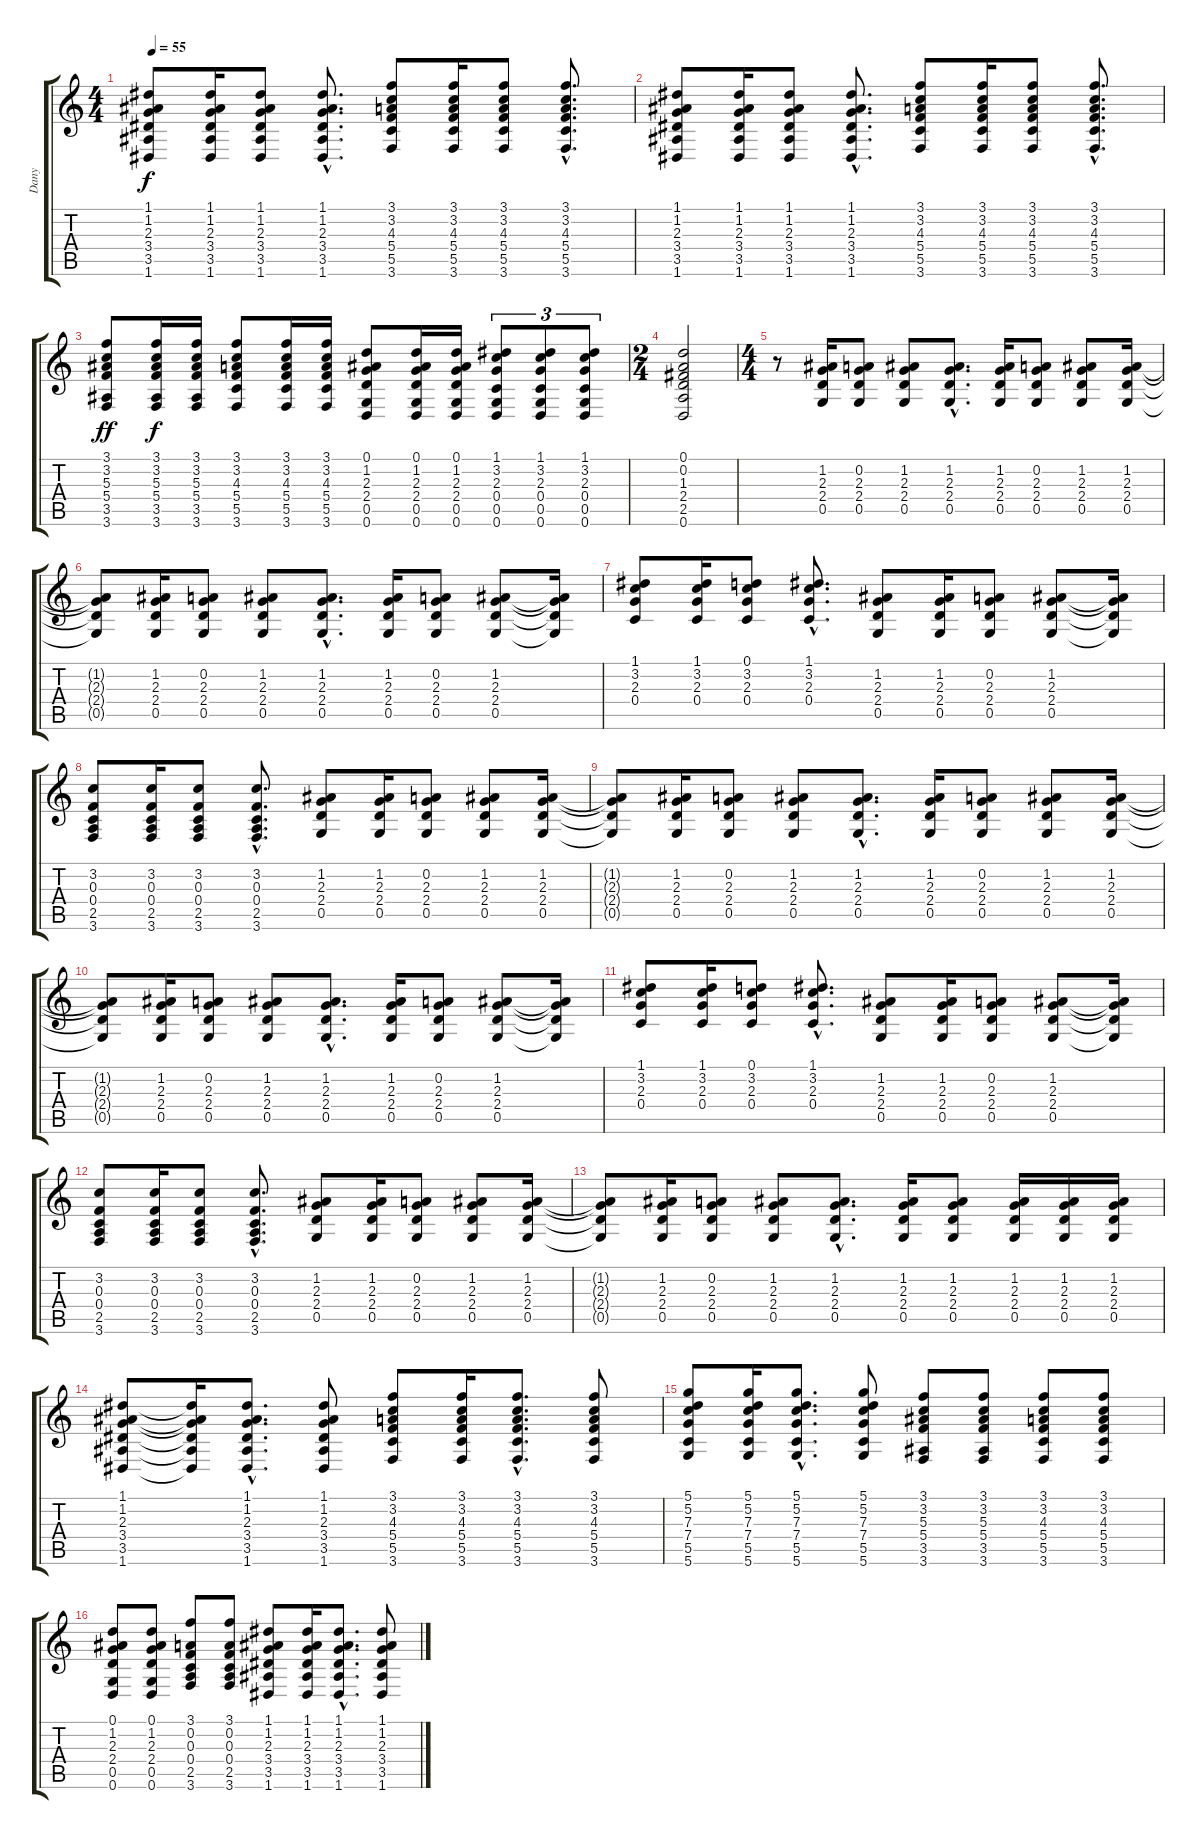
\track ("Dany" "Dany") {instrument acousticguitarsteel}
\staff {score tabs}
\tuning (D4 A3 F3 C3 G2 D2) {hide}
\ts (4 4)
\tempo 55
\clef g2
\ks c
(1.1 1.2 2.3 3.4 3.5 1.6).8{dy f} (1.1 1.2 2.3 3.4 3.5 1.6).16 (1.1 1.2 2.3 3.4 3.5 1.6).8 (1.1{hac} 1.2{hac} 2.3{hac} 3.4{hac} 3.5{hac} 1.6{hac}).8{d} (3.1 3.2 4.3 5.4 5.5 3.6).8 (3.1 3.2 4.3 5.4 5.5 3.6).16 (3.1 3.2 4.3 5.4 5.5 3.6).8 (3.1{hac} 3.2{hac} 4.3{hac} 5.4{hac} 5.5{hac} 3.6{hac}).8{d} |
(1.1 1.2 2.3 3.4 3.5 1.6).8 (1.1 1.2 2.3 3.4 3.5 1.6).16 (1.1 1.2 2.3 3.4 3.5 1.6).8 (1.1{hac} 1.2{hac} 2.3{hac} 3.4{hac} 3.5{hac} 1.6{hac}).8{d} (3.1 3.2 4.3 5.4 5.5 3.6).8 (3.1 3.2 4.3 5.4 5.5 3.6).16 (3.1 3.2 4.3 5.4 5.5 3.6).8 (3.1{hac} 3.2{hac} 4.3{hac} 5.4{hac} 5.5{hac} 3.6{hac}).8{d} |
(3.1 3.2 5.3 5.4 3.5 3.6).8{dy ff} (3.1 3.2 5.3 5.4 3.5 3.6).16{dy f} (3.1 3.2 5.3 5.4 3.5 3.6).16 (3.1 3.2 4.3 5.4 5.5 3.6).8 (3.1 3.2 4.3 5.4 5.5 3.6).16 (3.1 3.2 4.3 5.4 5.5 3.6).16 (0.1 1.2 2.3 2.4 0.5 0.6).8 (0.1 1.2 2.3 2.4 0.5 0.6).16 (0.1 1.2 2.3 2.4 0.5 0.6).16 (1.1 3.2 2.3 0.4 0.5 0.6).8{tu (3 2)} (1.1 3.2 2.3 0.4 0.5 0.6).8{tu (3 2)} (1.1 3.2 2.3 0.4 0.5 0.6).8{tu (3 2)} |
\ts (2 4)
(0.1 0.2 1.3 2.4 2.5 0.6).2 |
\ts (4 4)
r.8 (1.2 2.3 2.4 0.5).16 (0.2 2.3 2.4 0.5).8 (1.2 2.3 2.4 0.5).8 (1.2{hac} 2.3{hac} 2.4{hac} 0.5{hac}).8{d} (1.2 2.3 2.4 0.5).16 (0.2 2.3 2.4 0.5).8 (1.2 2.3 2.4 0.5).8 (1.2 2.3 2.4 0.5).16 |
(1.2{t} 2.3{t} 2.4{t} 0.5{t}).8 (1.2 2.3 2.4 0.5).16 (0.2 2.3 2.4 0.5).8 (1.2 2.3 2.4 0.5).8 (1.2{hac} 2.3{hac} 2.4{hac} 0.5{hac}).8{d} (1.2 2.3 2.4 0.5).16 (0.2 2.3 2.4 0.5).8 (1.2 2.3 2.4 0.5).8 (1.2{t} 2.3{t} 2.4{t} 0.5{t}).16 |
(1.1 3.2 2.3 0.4).8 (1.1 3.2 2.3 0.4).16 (0.1 3.2 2.3 0.4).8 (1.1{hac} 3.2{hac} 2.3{hac} 0.4{hac}).8{d} (1.2 2.3 2.4 0.5).8 (1.2 2.3 2.4 0.5).16 (0.2 2.3 2.4 0.5).8 (1.2 2.3 2.4 0.5).8 (1.2{t} 2.3{t} 2.4{t} 0.5{t}).16 |
(3.2 0.3 0.4 2.5 3.6).8 (3.2 0.3 0.4 2.5 3.6).16 (3.2 0.3 0.4 2.5 3.6).8 (3.2{hac} 0.3{hac} 0.4{hac} 2.5{hac} 3.6{hac}).8{d} (1.2 2.3 2.4 0.5).8 (1.2 2.3 2.4 0.5).16 (0.2 2.3 2.4 0.5).8 (1.2 2.3 2.4 0.5).8 (1.2 2.3 2.4 0.5).16 |
(1.2{t} 2.3{t} 2.4{t} 0.5{t}).8 (1.2 2.3 2.4 0.5).16 (0.2 2.3 2.4 0.5).8 (1.2 2.3 2.4 0.5).8 (1.2{hac} 2.3{hac} 2.4{hac} 0.5{hac}).8{d} (1.2 2.3 2.4 0.5).16 (0.2 2.3 2.4 0.5).8 (1.2 2.3 2.4 0.5).8 (1.2 2.3 2.4 0.5).16 |
(1.2{t} 2.3{t} 2.4{t} 0.5{t}).8 (1.2 2.3 2.4 0.5).16 (0.2 2.3 2.4 0.5).8 (1.2 2.3 2.4 0.5).8 (1.2{hac} 2.3{hac} 2.4{hac} 0.5{hac}).8{d} (1.2 2.3 2.4 0.5).16 (0.2 2.3 2.4 0.5).8 (1.2 2.3 2.4 0.5).8 (1.2{t} 2.3{t} 2.4{t} 0.5{t}).16 |
(1.1 3.2 2.3 0.4).8 (1.1 3.2 2.3 0.4).16 (0.1 3.2 2.3 0.4).8 (1.1{hac} 3.2{hac} 2.3{hac} 0.4{hac}).8{d} (1.2 2.3 2.4 0.5).8 (1.2 2.3 2.4 0.5).16 (0.2 2.3 2.4 0.5).8 (1.2 2.3 2.4 0.5).8 (1.2{t} 2.3{t} 2.4{t} 0.5{t}).16 |
(3.2 0.3 0.4 2.5 3.6).8 (3.2 0.3 0.4 2.5 3.6).16 (3.2 0.3 0.4 2.5 3.6).8 (3.2{hac} 0.3{hac} 0.4{hac} 2.5{hac} 3.6{hac}).8{d} (1.2 2.3 2.4 0.5).8 (1.2 2.3 2.4 0.5).16 (0.2 2.3 2.4 0.5).8 (1.2 2.3 2.4 0.5).8 (1.2 2.3 2.4 0.5).16 |
(1.2{t} 2.3{t} 2.4{t} 0.5{t}).8 (1.2 2.3 2.4 0.5).16 (0.2 2.3 2.4 0.5).8 (1.2 2.3 2.4 0.5).8 (1.2{hac} 2.3{hac} 2.4{hac} 0.5{hac}).8{d} (1.2 2.3 2.4 0.5).16 (1.2 2.3 2.4 0.5).8 (1.2 2.3 2.4 0.5).16 (1.2 2.3 2.4 0.5).16 (1.2 2.3 2.4 0.5).16 |
(1.1 1.2 2.3 3.4 3.5 1.6).8 (1.1{t} 1.2{t} 2.3{t} 3.4{t} 3.5{t} 1.6{t}).16 (1.1{hac} 1.2{hac} 2.3{hac} 3.4{hac} 3.5{hac} 1.6{hac}).8{d} (1.1 1.2 2.3 3.4 3.5 1.6).8 (3.1 3.2 4.3 5.4 5.5 3.6).8 (3.1 3.2 4.3 5.4 5.5 3.6).16 (3.1{hac} 3.2{hac} 4.3{hac} 5.4{hac} 5.5{hac} 3.6{hac}).8{d} (3.1 3.2 4.3 5.4 5.5 3.6).8 |
(5.1 5.2 7.3 7.4 5.5 5.6).8 (5.1 5.2 7.3 7.4 5.5 5.6).16 (5.1{hac} 5.2{hac} 7.3{hac} 7.4{hac} 5.5{hac} 5.6).8{d} (5.1 5.2 7.3 7.4 5.5 5.6).8 (3.1 3.2 5.3 5.4 3.5 3.6).8 (3.1 3.2 5.3 5.4 3.5 3.6).8 (3.1 3.2 4.3 5.4 5.5 3.6).8 (3.1 3.2 4.3 5.4 5.5 3.6).8 |
(0.1 1.2 2.3 2.4 0.5 0.6).8 (0.1 1.2 2.3 2.4 0.5 0.6).8 (3.1 0.2 0.3 0.4 2.5 3.6).8 (3.1 0.2 0.3 0.4 2.5 3.6).8 (1.1 1.2 2.3 3.4 3.5 1.6).8 (1.1 1.2 2.3 3.4 3.5 1.6).16 (1.1{hac} 1.2{hac} 2.3{hac} 3.4{hac} 3.5{hac} 1.6{hac}).8{d} (1.1 1.2 2.3 3.4 3.5 1.6).8
